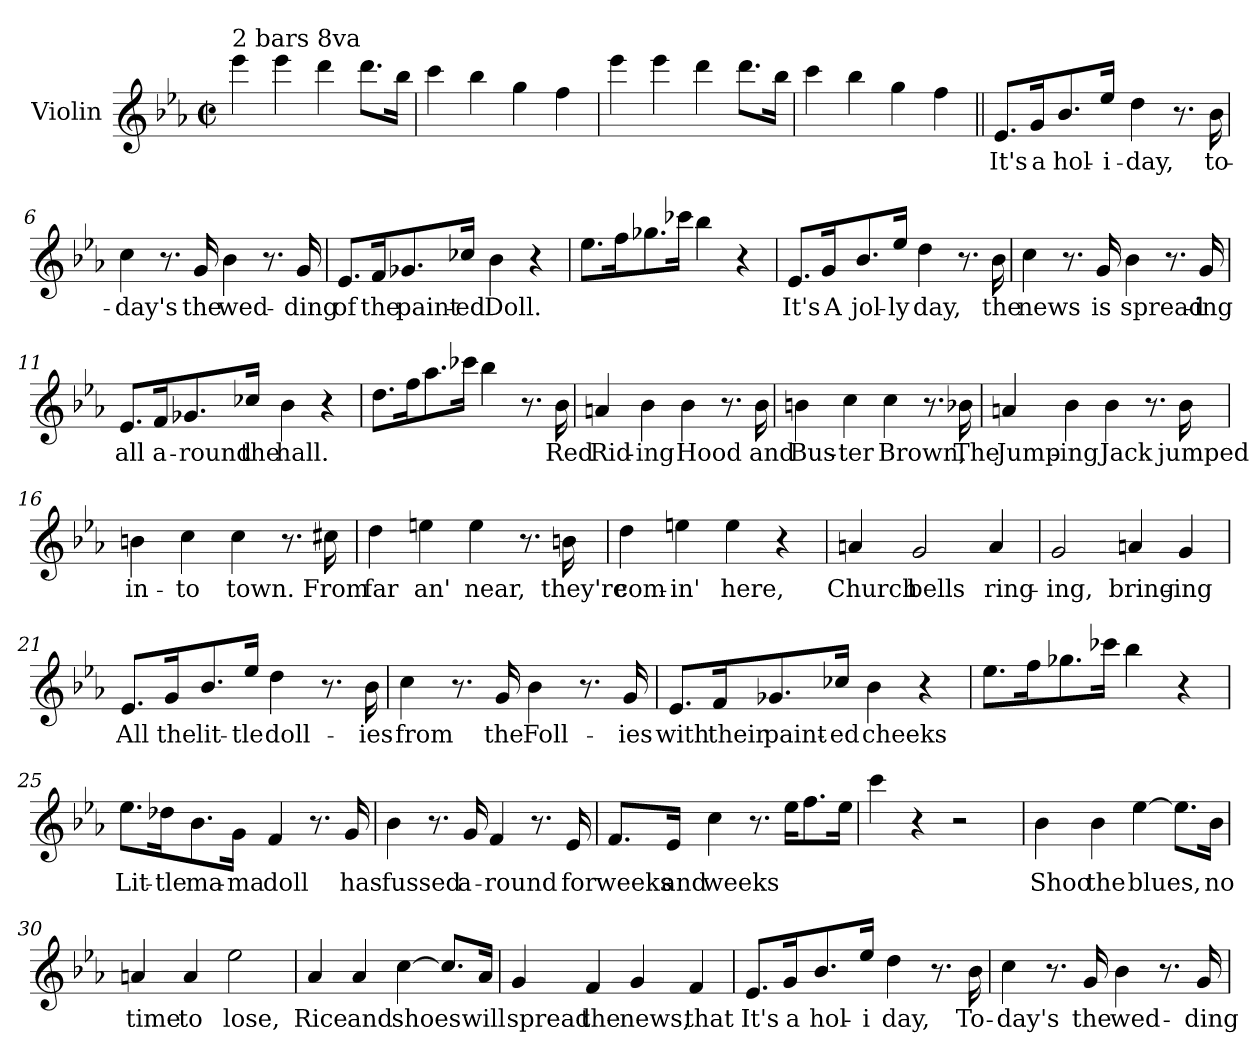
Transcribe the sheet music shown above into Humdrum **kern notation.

**kern	**text
*part1	*part1
*staff1	*staff1
*I"Violin	*
*I'Vln	*
*clefG2	*
*k[b-e-a-]	*
*E-:	*
*M2/2	*
*met(c|)	*
=1	=1
!LO:TX:a:t=2 bars 8va	!
4eee-\	.
4eee-\	.
4ddd\	.
8.ddd\L	.
16bb-\Jk	.
=2	=2
4ccc\	.
4bb-\	.
4gg\	.
4ff\	.
=3	=3
4eee-\	.
4eee-\	.
4ddd\	.
8.ddd\L	.
16bb-\Jk	.
=4	=4
4ccc\	.
4bb-\	.
4gg\	.
4ff\	.
!!LO:LB:g=z
=5||	=5||
8.e-/L	It's
16g/K	a
8.b-/	hol-
16ee-/Jk	-i-
4dd\	-day,
8.r	.
16b-\	to-
=6	=6
4cc\	-day's
8.r	.
16g/	the
4b-\	wed-
8.r	.
16g/	-ding
=7	=7
8.e-/L	of
16f/K	the
8.g-X/	paint-
16cc-X/Jk	-ed
4b-\	Doll.
4r	.
=8	=8
8.ee-\L	.
16ff\K	.
8.gg-X\	.
16ccc-X\Jk	.
4bb-\	.
4r	.
!!LO:LB:g=z
=9	=9
8.e-/L	It's
16g/K	A
8.b-/	jol-
16ee-/Jk	-ly
4dd\	day,
8.r	.
16b-\	the
=10	=10
4cc\	news
8.r	.
16g/	is
4b-\	spread-
8.r	.
16g/	-ing
=11	=11
8.e-/L	all
16f/K	a-
8.g-X/	-round
16cc-X/Jk	the
4b-\	hall.
4r	.
=12	=12
8.dd\L	.
16ff\K	.
8.aa-\	.
16ccc-X\Jk	.
4bb-\	.
8.r	.
16b-\	Red
!!LO:LB:g=z
=13	=13
4an/	Rid-
4b-\	-ing
4b-\	Hood
8.r	.
16b-\	and
=14	=14
4bn\	Bus-
4cc\	-ter
4cc\	Brown,
8.r	.
16b-X\	The
=15	=15
4an/	Jump-
4b-\	-ing
4b-\	Jack
8.r	.
16b-\	jumped
=16	=16
4bn\	in-
4cc\	-to
4cc\	town.
8.r	.
16cc#X\	From
!!LO:LB:g=z
=17	=17
4dd\	far
4een\	an'
4ee\	near,
8.r	.
16bn\	they're
=18	=18
4dd\	com-
4een\	-in'
4ee\	here,
4r	.
=19	=19
4an/	Church
2g/	bells
4a/	ring-
=20	=20
2g/	-ing,
4an/	bring-
4g/	-ing
!!LO:LB:g=z
=21	=21
8.e-/L	All
16g/K	the
8.b-/	lit-
16ee-/Jk	-tle
4dd\	doll-
8.r	.
16b-\	-ies
=22	=22
4cc\	from
8.r	.
16g/	the
4b-\	Foll-
8.r	.
16g/	-ies
=23	=23
8.e-/L	with
16f/K	their
8.g-X/	paint-
16cc-X/Jk	-ed
4b-\	cheeks
4r	.
=24	=24
8.ee-\L	.
16ff\K	.
8.gg-X\	.
16ccc-X\Jk	.
4bb-\	.
4r	.
!!LO:LB:g=z
=25	=25
8.ee-\L	Lit-
16dd-X\K	-tle
8.b-\	ma-
16g\Jk	-ma
4f/	doll
8.r	.
16g/	has
=26	=26
4b-\	fussed
8.r	.
16g/	a-
4f/	-round
8.r	.
16e-/	for
=27	=27
8.f/L	weeks
16e-/Jk	and
4cc\	weeks
8.r	.
16ee-\KL	.
8.ff\	.
16ee-\Jk	.
=28	=28
4ccc\	.
4r	.
2r	.
!!LO:LB:g=z
=29	=29
4b-\	Shoo
4b-\	the
[4ee-\	blues,
8.ee-\L]	.
16b-\Jk	no
=30	=30
4an/	time
4a/	to
2ee-\	lose,
=31	=31
4a-/	Rice
4a-/	and
[4cc\	shoes
8.cc/L]	.
16a-/Jk	will
=32	=32
4g/	spread
4f/	the
4g/	news,
4f/	that
=33	=33
8.e-/L	It's
16g/K	a
8.b-/	hol-
16ee-/Jk	-i
4dd\	day,
8.r	.
16b-\	To-
!!LO:LB:g=z
=34	=34
4cc\	-day's
8.r	.
16g/	the
4b-\	wed-
8.r	.
16g/	-ding
=	=
*-	*-
